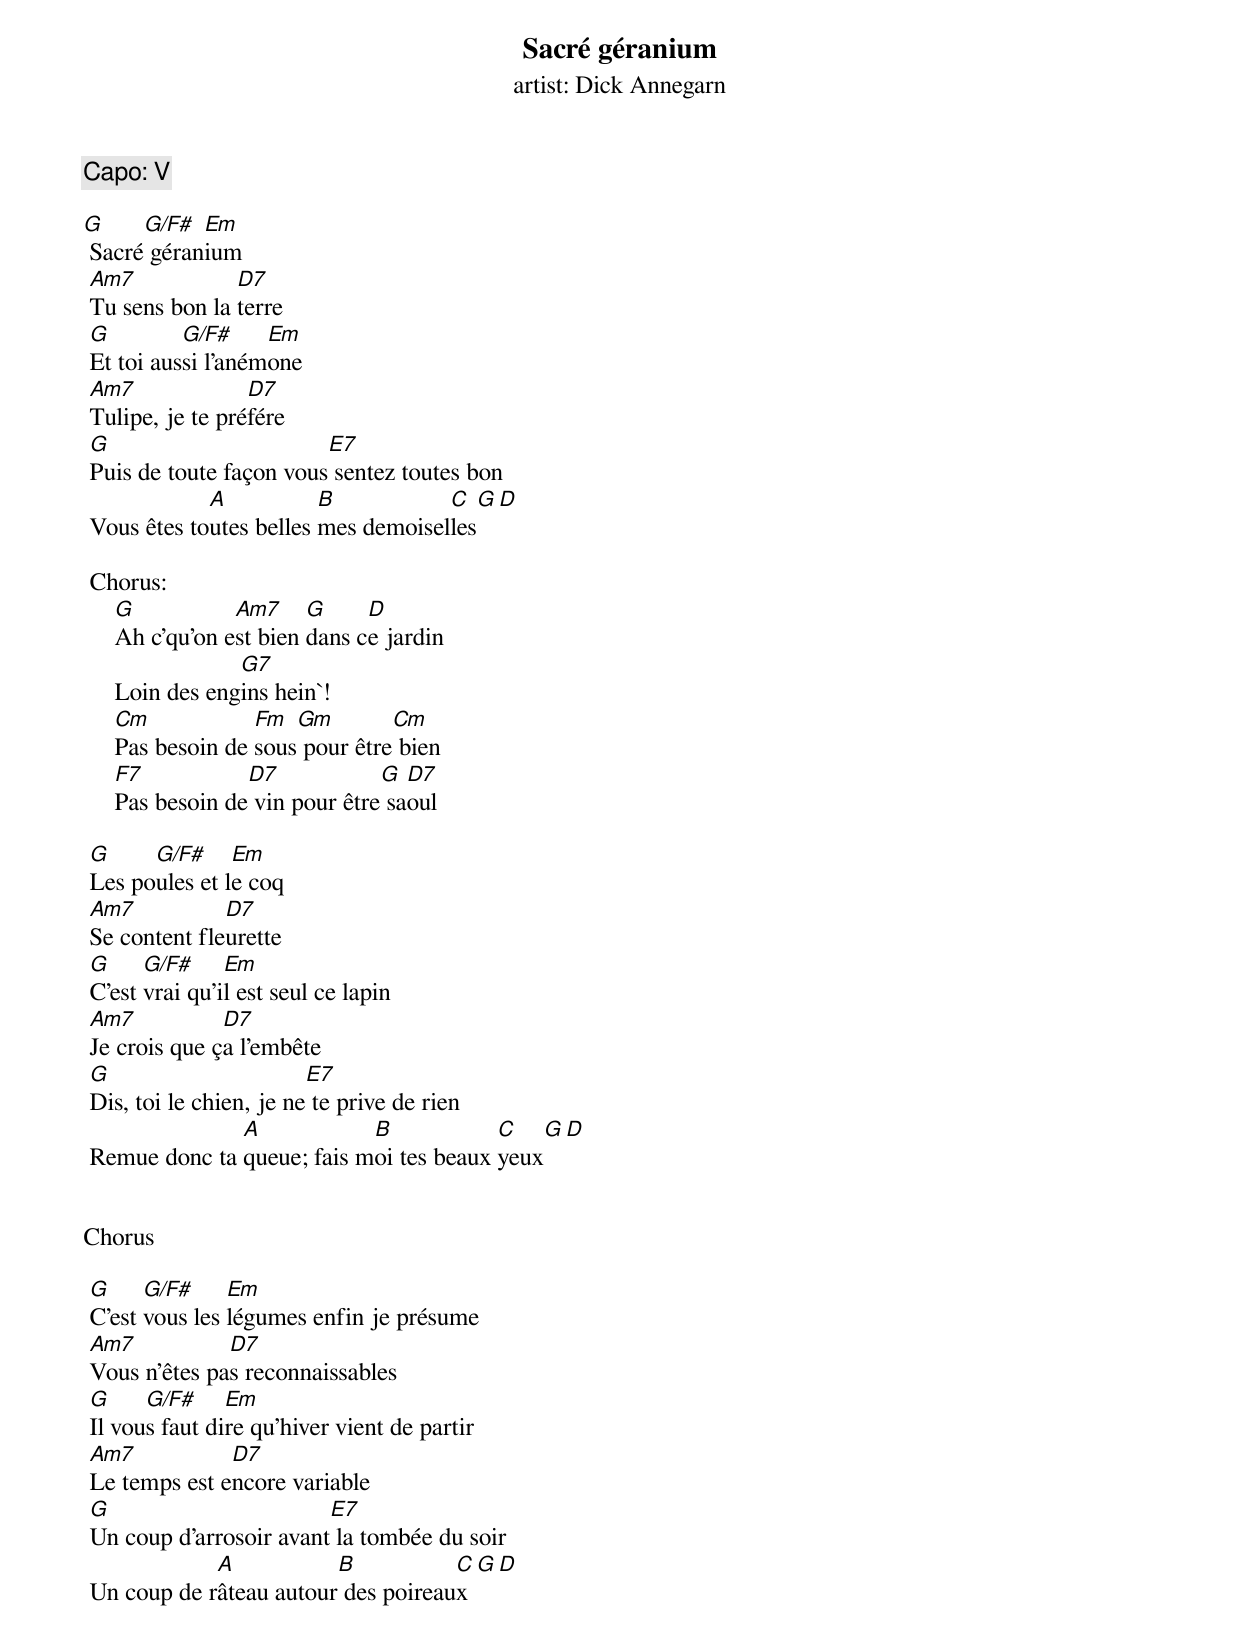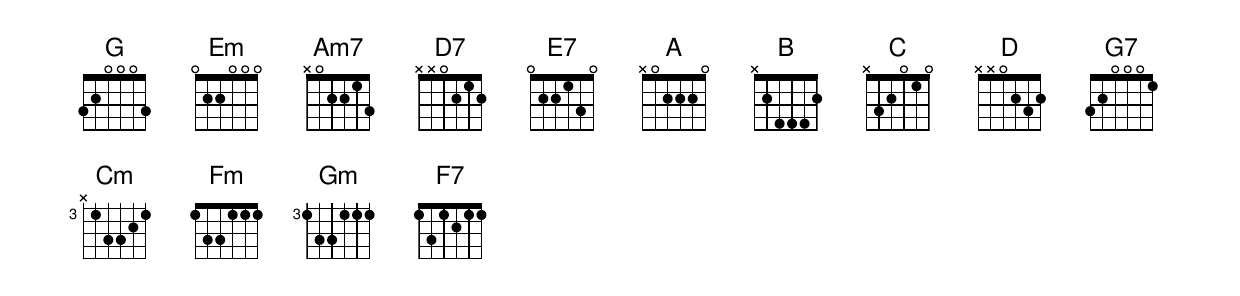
Sacré géranium
artist: Dick Annegarn
Capo: V

G     G/F#  Em
 Sacré géranium
 Am7            D7
 Tu sens bon la terre
 G         G/F#     Em
 Et toi aussi l'anémone
 Am7              D7
 Tulipe, je te préfére
 G                       E7
 Puis de toute façon vous sentez toutes bon
             A           B           C   G   D
 Vous êtes toutes belles mes demoiselles

 Chorus:
     G           Am7     G     D
     Ah c'qu'on est bien dans ce jardin
                 G7
     Loin des engins hein`!
     Cm            Fm  Gm        Cm
     Pas besoin de sous pour être bien
     F7           D7            G  D7
     Pas besoin de vin pour être saoul

 G     G/F#     Em
 Les poules et le coq
 Am7           D7
 Se content fleurette
 G     G/F#     Em
 C'est vrai qu'il est seul ce lapin
 Am7           D7
 Je crois que ça l'embête
 G                       E7
 Dis, toi le chien, je ne te prive de rien
               A            B            C   G   D
 Remue donc ta queue; fais moi tes beaux yeux


Chorus

 G     G/F#     Em
 C'est vous les légumes enfin je présume
 Am7           D7
 Vous n'êtes pas reconnaissables
 G     G/F#     Em
 Il vous faut dire qu'hiver vient de partir
 Am7           D7
 Le temps est encore variable
 G                       E7
 Un coup d'arrosoir avant la tombée du soir
             A           B           C   G   D
 Un coup de râteau autour des poireaux
